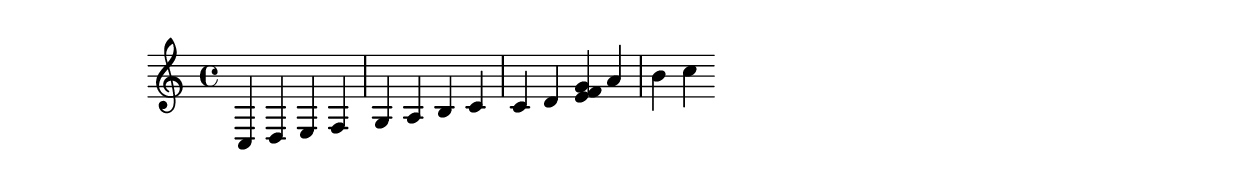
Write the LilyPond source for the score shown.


\relative {
  c4 d e f g a b c c4 d < e f g > a b c
}